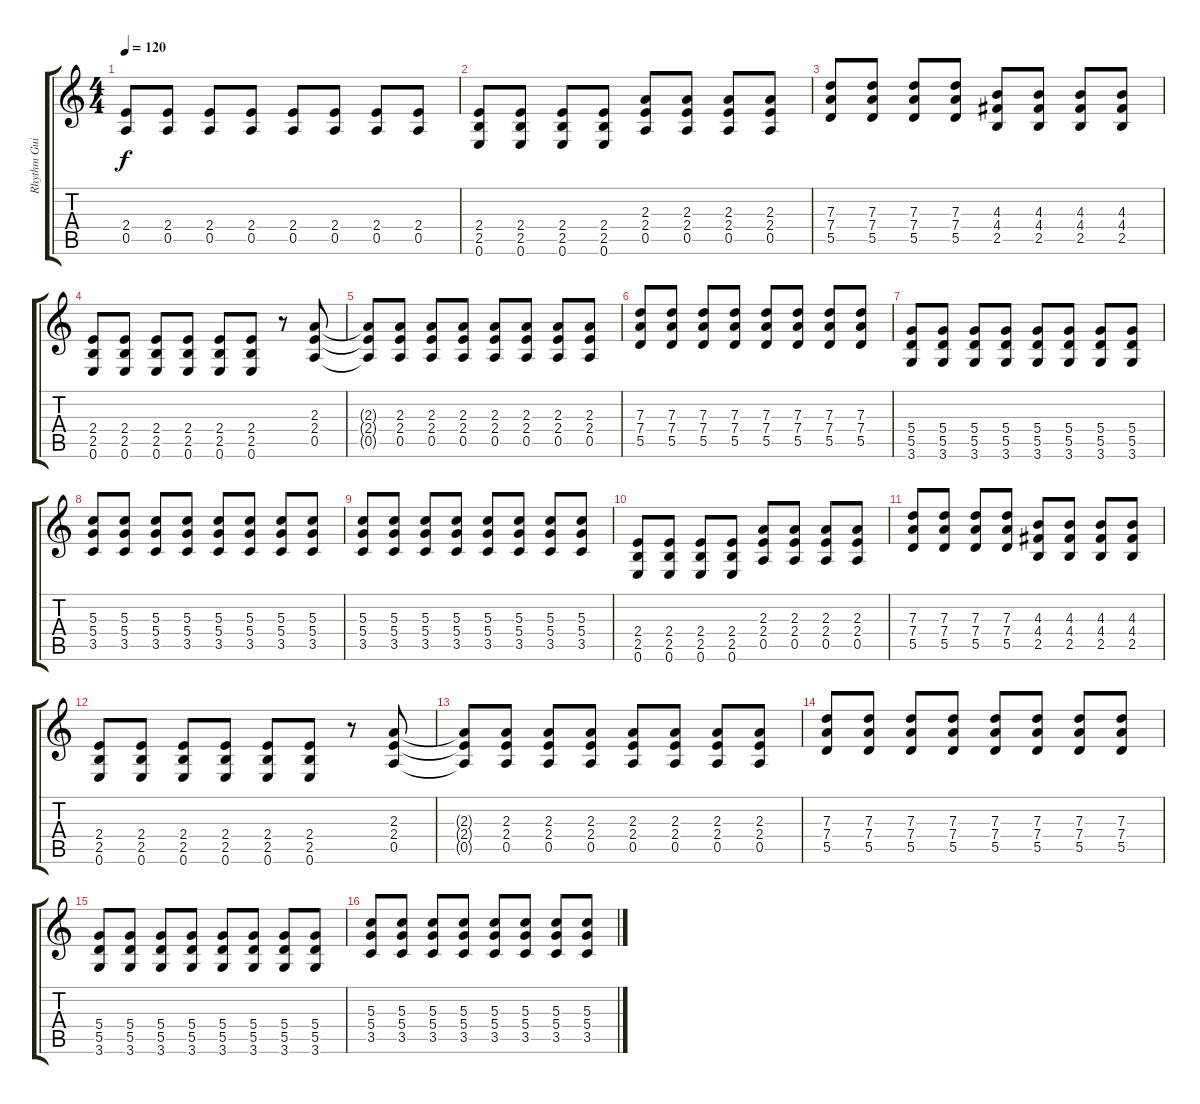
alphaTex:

\track ("Rhythm Guitar" "Rhythm Gui") {instrument overdrivenguitar}
\staff {score tabs}
\tuning (E4 B3 G3 D3 A2 E2) {hide}
\ts (4 4)
\tempo 120
\clef g2
\ks c
(2.4 0.5).8{dy f} (2.4 0.5).8 (2.4 0.5).8 (2.4 0.5).8 (2.4 0.5).8 (2.4 0.5).8 (2.4 0.5).8 (2.4 0.5).8 |
(2.4 2.5 0.6).8 (2.4 2.5 0.6).8 (2.4 2.5 0.6).8 (2.4 2.5 0.6).8 (2.3 2.4 0.5).8 (2.3 2.4 0.5).8 (2.3 2.4 0.5).8 (2.3 2.4 0.5).8 |
(7.3 7.4 5.5).8 (7.3 7.4 5.5).8 (7.3 7.4 5.5).8 (7.3 7.4 5.5).8 (4.3 4.4 2.5).8 (4.3 4.4 2.5).8 (4.3 4.4 2.5).8 (4.3 4.4 2.5).8 |
(2.4 2.5 0.6).8 (2.4 2.5 0.6).8 (2.4 2.5 0.6).8 (2.4 2.5 0.6).8 (2.4 2.5 0.6).8 (2.4 2.5 0.6).8 r.8 (2.3 2.4 0.5).8 |
(2.3{t} 2.4{t} 0.5{t}).8 (2.3 2.4 0.5).8 (2.3 2.4 0.5).8 (2.3 2.4 0.5).8 (2.3 2.4 0.5).8 (2.3 2.4 0.5).8 (2.3 2.4 0.5).8 (2.3 2.4 0.5).8 |
(7.3 7.4 5.5).8 (7.3 7.4 5.5).8 (7.3 7.4 5.5).8 (7.3 7.4 5.5).8 (7.3 7.4 5.5).8 (7.3 7.4 5.5).8 (7.3 7.4 5.5).8 (7.3 7.4 5.5).8 |
(5.4 5.5 3.6).8 (5.4 5.5 3.6).8 (5.4 5.5 3.6).8 (5.4 5.5 3.6).8 (5.4 5.5 3.6).8 (5.4 5.5 3.6).8 (5.4 5.5 3.6).8 (5.4 5.5 3.6).8 |
(5.3 5.4 3.5).8 (5.3 5.4 3.5).8 (5.3 5.4 3.5).8 (5.3 5.4 3.5).8 (5.3 5.4 3.5).8 (5.3 5.4 3.5).8 (5.3 5.4 3.5).8 (5.3 5.4 3.5).8 |
(5.3 5.4 3.5).8 (5.3 5.4 3.5).8 (5.3 5.4 3.5).8 (5.3 5.4 3.5).8 (5.3 5.4 3.5).8 (5.3 5.4 3.5).8 (5.3 5.4 3.5).8 (5.3 5.4 3.5).8 |
(2.4 2.5 0.6).8 (2.4 2.5 0.6).8 (2.4 2.5 0.6).8 (2.4 2.5 0.6).8 (2.3 2.4 0.5).8 (2.3 2.4 0.5).8 (2.3 2.4 0.5).8 (2.3 2.4 0.5).8 |
(7.3 7.4 5.5).8 (7.3 7.4 5.5).8 (7.3 7.4 5.5).8 (7.3 7.4 5.5).8 (4.3 4.4 2.5).8 (4.3 4.4 2.5).8 (4.3 4.4 2.5).8 (4.3 4.4 2.5).8 |
(2.4 2.5 0.6).8 (2.4 2.5 0.6).8 (2.4 2.5 0.6).8 (2.4 2.5 0.6).8 (2.4 2.5 0.6).8 (2.4 2.5 0.6).8 r.8 (2.3 2.4 0.5).8 |
(2.3{t} 2.4{t} 0.5{t}).8 (2.3 2.4 0.5).8 (2.3 2.4 0.5).8 (2.3 2.4 0.5).8 (2.3 2.4 0.5).8 (2.3 2.4 0.5).8 (2.3 2.4 0.5).8 (2.3 2.4 0.5).8 |
(7.3 7.4 5.5).8 (7.3 7.4 5.5).8 (7.3 7.4 5.5).8 (7.3 7.4 5.5).8 (7.3 7.4 5.5).8 (7.3 7.4 5.5).8 (7.3 7.4 5.5).8 (7.3 7.4 5.5).8 |
(5.4 5.5 3.6).8 (5.4 5.5 3.6).8 (5.4 5.5 3.6).8 (5.4 5.5 3.6).8 (5.4 5.5 3.6).8 (5.4 5.5 3.6).8 (5.4 5.5 3.6).8 (5.4 5.5 3.6).8 |
(5.3 5.4 3.5).8 (5.3 5.4 3.5).8 (5.3 5.4 3.5).8 (5.3 5.4 3.5).8 (5.3 5.4 3.5).8 (5.3 5.4 3.5).8 (5.3 5.4 3.5).8 (5.3 5.4 3.5).8
